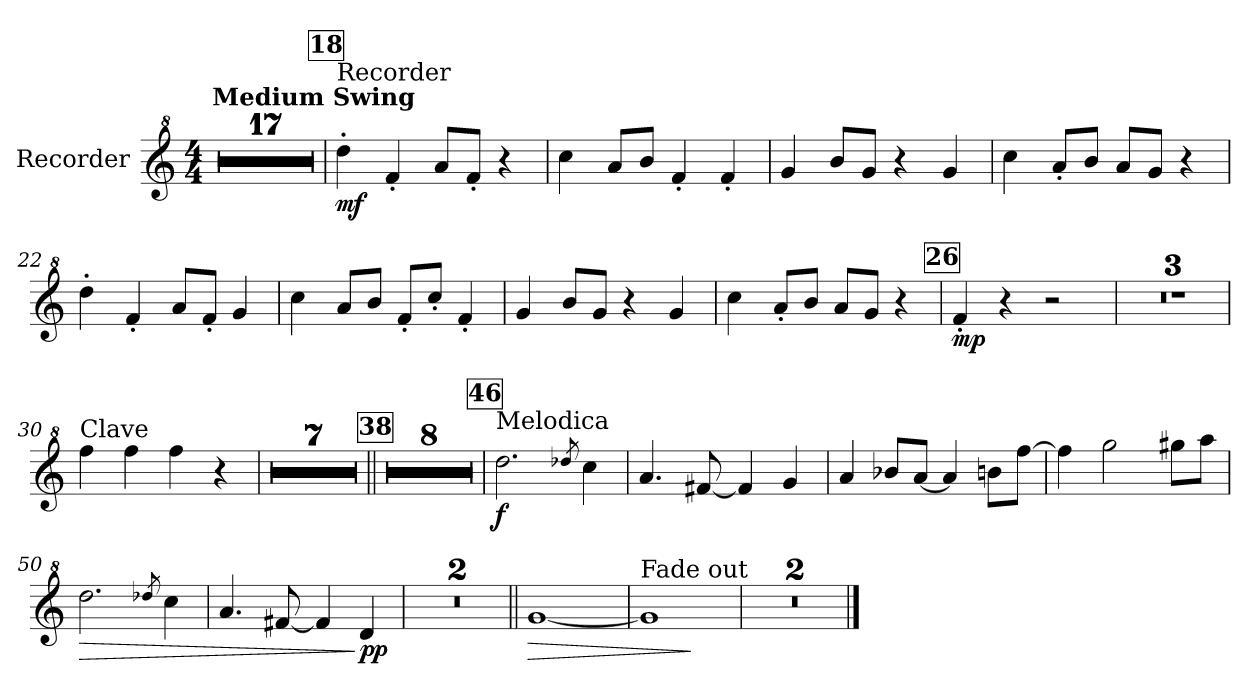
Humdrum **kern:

**kern	**dynam
*part1	*part1
*staff1	*staff1
*I"Recorder	*
*I'Rec.	*
*clefG^2	*
*k[]	*
*M4/4	*
=1	=1
!LO:TX:a:B:t=Medium Swing	!
1r	.
=2	=2
1r	.
=3	=3
1r	.
=4	=4
1r	.
!!LO:REH:place=s1:a:B:fs=14:t=5
=5	=5
1r	.
=6	=6
1r	.
=7	=7
1r	.
=8	=8
1r	.
!!LO:LB:g=z
!!LO:REH:place=s1:a:B:fs=14:t=9
=9	=9
1r	.
=10	=10
1r	.
=11	=11
1r	.
=12	=12
1r	.
=13	=13
1r	.
=14	=14
1r	.
=15	=15
1r	.
=16	=16
1r	.
=17	=17
1r	.
!!LO:LB:g=z
!!LO:REH:place=s1:a:B:fs=14:t=18
=18	=18
!LO:TX:a:t=Recorder	!
!	!LO:DY:b
4ddd'\	mf
4ff'/	.
8aa/L	.
8ff'/J	.
4r	.
=19	=19
4ccc\	.
8aa/L	.
8bb/J	.
4ff'/	.
4ff'/	.
=20	=20
4gg/	.
8bb/L	.
8gg/J	.
4r	.
4gg/	.
=21	=21
4ccc\	.
8aa'/L	.
8bb/J	.
8aa/L	.
8gg/J	.
4r	.
=22	=22
4ddd'\	.
4ff'/	.
8aa/L	.
8ff'/J	.
4gg/	.
=23	=23
4ccc\	.
8aa/L	.
8bb/J	.
8ff'/L	.
8ccc'/J	.
4ff'/	.
=24	=24
4gg/	.
8bb/L	.
8gg/J	.
4r	.
4gg/	.
=25	=25
4ccc\	.
8aa'/L	.
8bb/J	.
8aa/L	.
8gg/J	.
4r	.
!!LO:LB:g=z
!!LO:REH:place=s1:a:B:fs=14:t=26
=26	=26
!	!LO:DY:b
4ff'/	mp
4r	.
2r	.
=27	=27
1r	.
=28	=28
1r	.
=29	=29
1r	.
=30	=30
!LO:TX:a:t=Clave	!
4fff\	.
4fff\	.
4fff\	.
4r	.
=31	=31
1r	.
=32	=32
1r	.
!!LO:LB:g=z
=33	=33
1r	.
=34	=34
1r	.
=35	=35
1r	.
=36	=36
1r	.
=37	=37
1r	.
!!LO:REH:place=s1:a:B:fs=14:t=38
=38||	=38||
1r	.
=39	=39
1r	.
=40	=40
1r	.
!!LO:LB:g=z
=41	=41
1r	.
=42	=42
1r	.
=43	=43
1r	.
=44	=44
1r	.
=45	=45
1r	.
!!LO:REH:place=s1:a:B:fs=14:t=46
=46	=46
!LO:TX:a:t=Melodica	!
!	!LO:DY:b
2.ddd\	f
8qddd-X/	.
4ccc\	.
=47	=47
4.aa/	.
[8ff#X/	.
4ff#/]	.
4gg/	.
=48	=48
4aa/	.
8bb-X/L	.
[8aa/J	.
4aa/]	.
8bbn\L	.
[8fff\J	.
!!LO:LB:g=z
=49	=49
4fff\]	.
2ggg\	.
8ggg#X\L	.
8aaa\J	.
=50	=50
!	!LO:HP:b
2.ddd\	>
8qddd-X/	.
4ccc\	.
=51	=51
4.aa/	.
[8ff#X/	.
4ff#/]	.
!	!LO:DY:n=1:b
4dd/	] pp
=52	=52
1r	.
=53	=53
1r	.
=54||	=54||
!	!LO:HP:b
[1gg	>
=55	=55
!LO:TX:a:t=Fade out	!
1gg]	.
.	]
=56	=56
1r	.
=57	=57
1r	.
==	==
*-	*-
